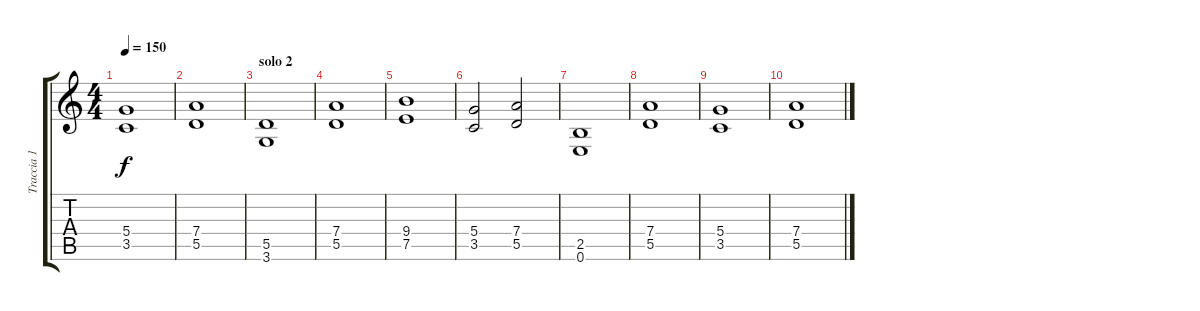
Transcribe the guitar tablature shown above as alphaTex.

\track ("Traccia 1" "Traccia 1") {instrument distortionguitar}
\staff {score tabs}
\tuning (E4 B3 G3 D3 A2 E2) {hide}
\ts (4 4)
\tempo 150
\clef g2
\ks c
(5.4 3.5).1{dy f} |
(7.4 5.5).1 |
\section ("" "solo 2")
(5.5 3.6).1 |
(7.4 5.5).1 |
(9.4 7.5).1 |
(5.4 3.5).2 (7.4 5.5).2 |
(2.5 0.6).1 |
(7.4 5.5).1 |
(5.4 3.5).1 |
(7.4 5.5).1
